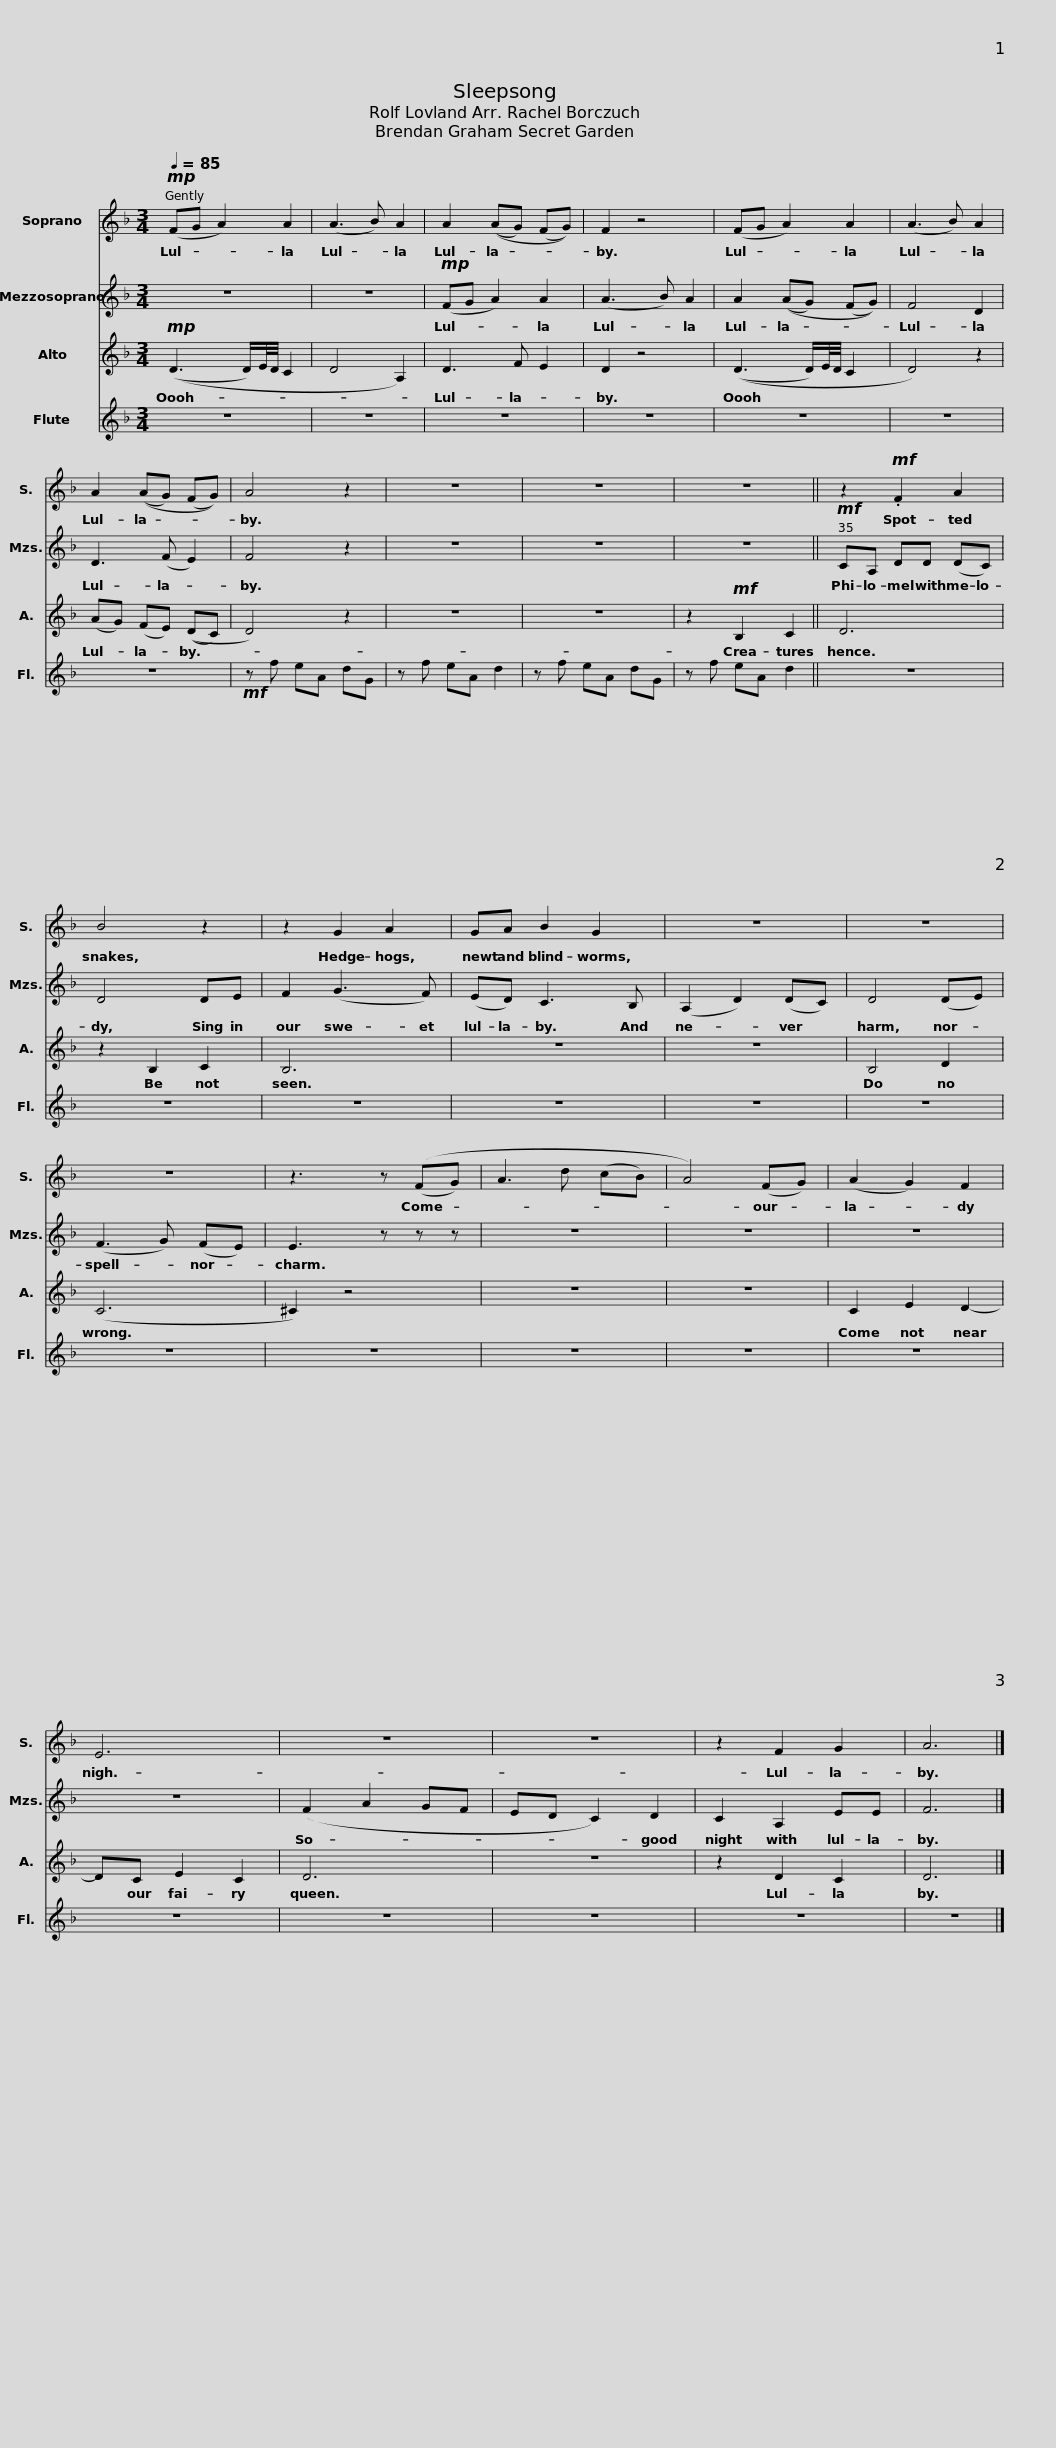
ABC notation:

X:1
%%score 1 2 3 4
L:1/8
Q:1/4=85
M:3/4
I:linebreak $
K:F
V:1 treble
V:2 treble
V:3 treble
V:4 treble
V:1
!mp! (FG A2) A2 | (A3 B) A2 | A2 ((AG) (FG)) | F2 z4 | (FG A2) A2 | %5
 (A3 B) A2 | A2 ((AG) (FG)) | A4 z2 | z6 | z6 | %10
 z6 || z2!mf! .F2 A2 |$ B4 z2 | z2 G2 A2 | GA B2 G2 | %15
 z6 | z6 | z6 | z3 z ((FG) | A3 d (cB) | %20
 A4) (FG) | (A2 G2) F2 | E6 | z6 | z6 |$ %25
 z2 F2 G2 | A6 |] %27
V:2
 z6 | z6 |!mp! (FG A2) A2 | (A3 B) A2 | A2 ((AG) (FG)) | %5
 F4 D2 | D3 (F E2) | F4 z2 | z6 | z6 | %10
 z6 ||!mf! CA, DD (DC) |$ D4 DE | F2 (G3 F) | (ED) C3 B, | %15
 (A,2 D2) (DC) | D4 (DE) | (F3 G) (FE) | E3 z z z | z6 | %20
 z6 | z6 | z6 | (F2 A2 GF | ED C2) D2 |$ %25
 C2 A,2 EE | F6 |] %27
V:3
!mp! ((D3 D/)E/4D/4 C2 | D4 A,2) | D3 F E2 | D2 z4 | ((D3 D/)E/4D/4 C2 | %5
 D4) z2 | (AG) (FE) ((DC) | D4) z2 | z6 | z6 | %10
 z2!mf! B,2 C2 || D6 |$ z2 B,2 C2 | B,6 | z6 | %15
 z6 | B,4 D2 | (C6 | ^C2) z4 | z6 | %20
 z6 | C2 E2 D2- | DC E2 C2 | D6 | z6 |$ %25
 z2 D2 C2 | D6 |] %27
V:4
 z6 | z6 | z6 | z6 | z6 | %5
 z6 | z6 |!mf! z f eA dG | z f eA d2 | z f eA dG | %10
 z f eA d2 || z6 |$ z6 | z6 | z6 | %15
 z6 | z6 | z6 | z6 | z6 | %20
 z6 | z6 | z6 | z6 | z6 |$ %25
 z6 | z6 |] %27
